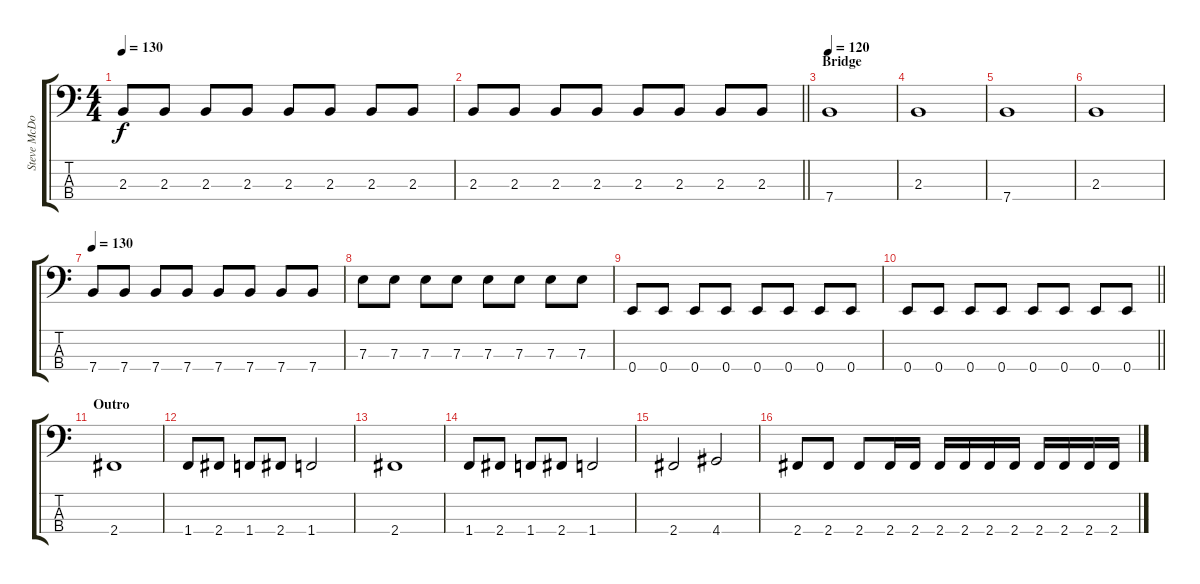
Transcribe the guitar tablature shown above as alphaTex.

\track ("Steve McDonald" "Steve McDo") {instrument electricbassfinger}
\staff {score tabs}
\tuning (G2 D2 A1 E1) {hide}
\ts (4 4)
\tempo 130
\clef f4
\ks c
2.3.8{dy f} 2.3.8 2.3.8 2.3.8 2.3.8 2.3.8 2.3.8 2.3.8 |
\barLineRight lightlight
2.3.8 2.3.8 2.3.8 2.3.8 2.3.8 2.3.8 2.3.8 2.3.8 |
\section ("" "Bridge")
\tempo 120
7.4.1 |
2.3.1 |
7.4.1 |
2.3.1 |
\tempo 130
7.4.8 7.4.8 7.4.8 7.4.8 7.4.8 7.4.8 7.4.8 7.4.8 |
7.3.8 7.3.8 7.3.8 7.3.8 7.3.8 7.3.8 7.3.8 7.3.8 |
0.4.8 0.4.8 0.4.8 0.4.8 0.4.8 0.4.8 0.4.8 0.4.8 |
\barLineRight lightlight
0.4.8 0.4.8 0.4.8 0.4.8 0.4.8 0.4.8 0.4.8 0.4.8 |
\section ("" "Outro")
2.4.1 |
1.4.8 2.4.8 1.4.8 2.4.8 1.4.2 |
2.4.1 |
1.4.8 2.4.8 1.4.8 2.4.8 1.4.2 |
2.4.2 4.4.2 |
2.4.8 2.4.8 2.4.8 2.4.16 2.4.16 2.4.16 2.4.16 2.4.16 2.4.16 2.4.16 2.4.16 2.4.16 2.4.16
